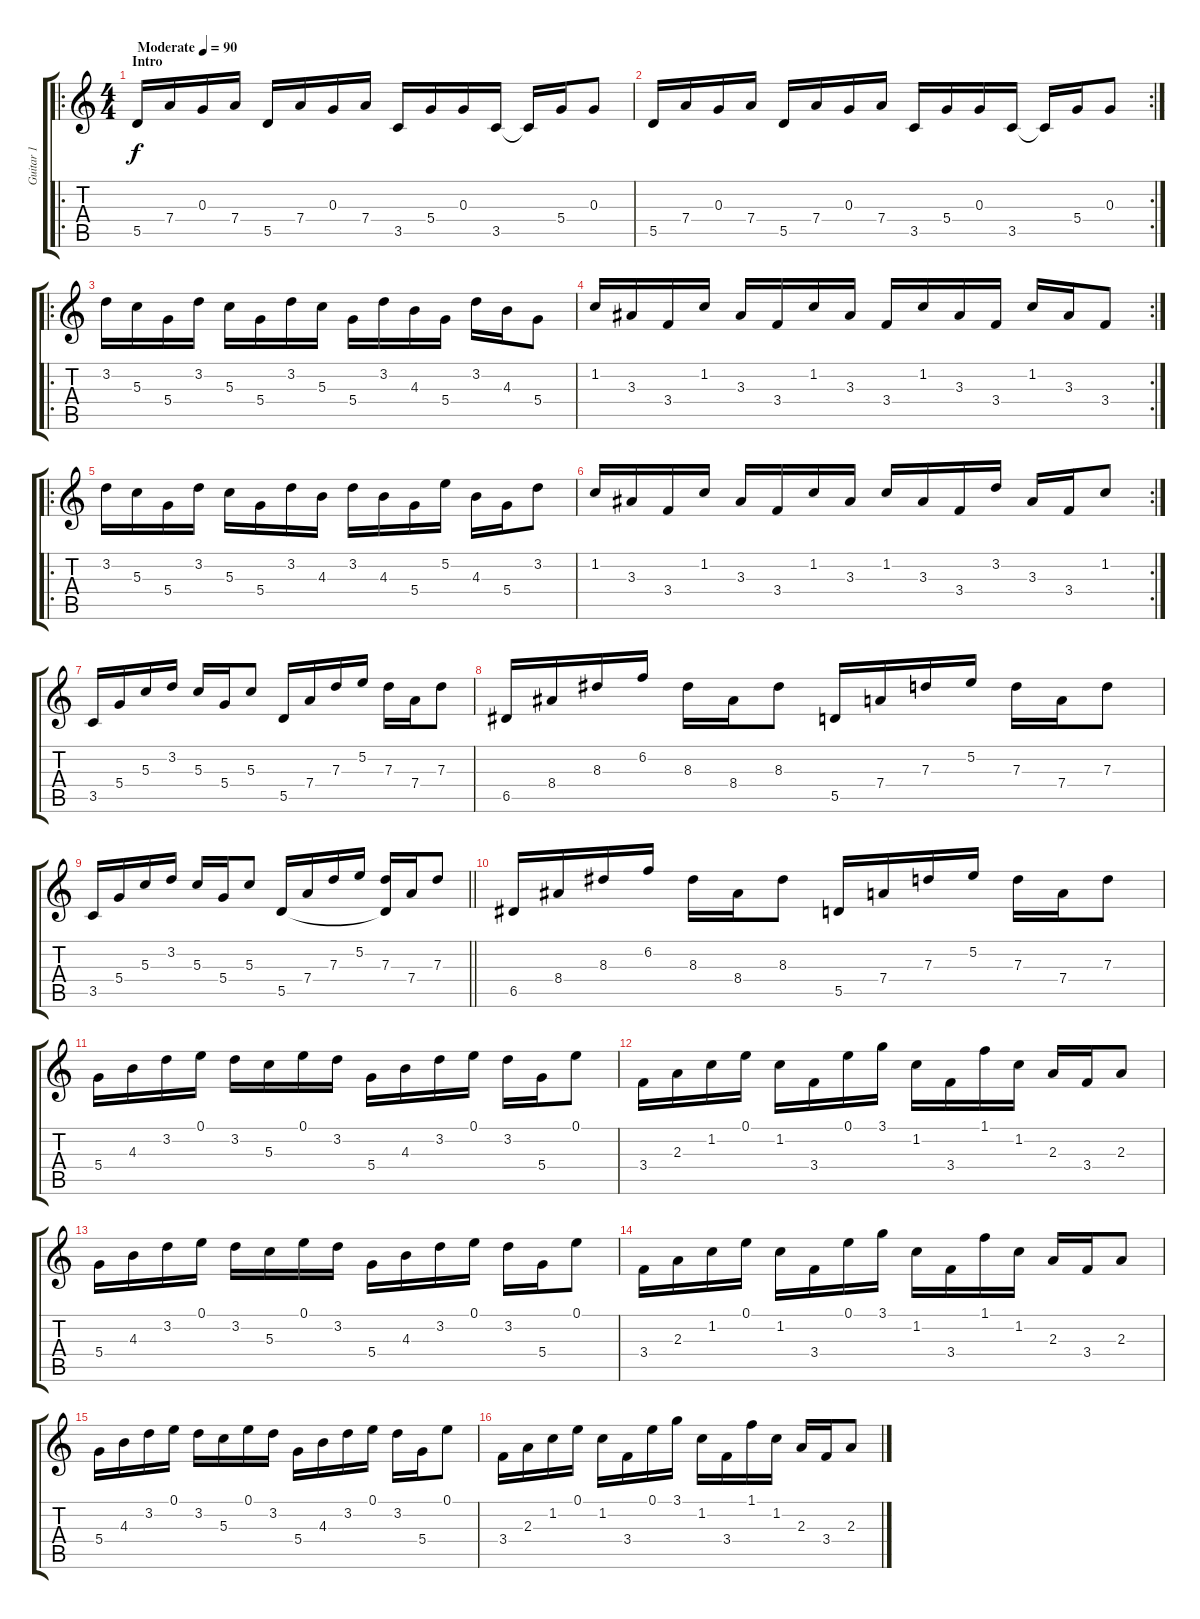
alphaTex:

\track ("Guitar 1" "Guitar 1") {instrument acousticguitarsteel}
\staff {score tabs}
\tuning (E4 B3 G3 D3 A2 E2) {hide}
\ro
\ts (4 4)
\section ("" "Intro")
\tempo (90 "Moderate")
\clef g2
\ks c
5.5.16{dy f instrument acousticguitarsteel} 7.4.16 0.3.16 7.4.16 5.5.16 7.4.16 0.3.16 7.4.16 3.5.16 5.4.16 0.3.16 3.5.16 3.5{t}.16 5.4.16 0.3.8 |
\rc 2
5.5.16 7.4.16 0.3.16 7.4.16 5.5.16 7.4.16 0.3.16 7.4.16 3.5.16 5.4.16 0.3.16 3.5.16 3.5{t}.16 5.4.16 0.3.8 |
\ro
3.2.16 5.3.16 5.4.16 3.2.16 5.3.16 5.4.16 3.2.16 5.3.16 5.4.16 3.2.16 4.3.16 5.4.16 3.2.16 4.3.16 5.4.8 |
\rc 2
1.2.16 3.3.16 3.4.16 1.2.16 3.3.16 3.4.16 1.2.16 3.3.16 3.4.16 1.2.16 3.3.16 3.4.16 1.2.16 3.3.16 3.4.8 |
\ro
3.2.16 5.3.16 5.4.16 3.2.16 5.3.16 5.4.16 3.2.16 4.3.16 3.2.16 4.3.16 5.4.16 5.2.16 4.3.16 5.4.16 3.2.8 |
\rc 2
1.2.16 3.3.16 3.4.16 1.2.16 3.3.16 3.4.16 1.2.16 3.3.16 1.2.16 3.3.16 3.4.16 3.2.16 3.3.16 3.4.16 1.2.8 |
3.5.16 5.4.16 5.3.16 3.2.16 5.3.16 5.4.16 5.3.8 5.5.16 7.4.16 7.3.16 5.2.16 7.3.16 7.4.16 7.3.8 |
6.5.16 8.4.16 8.3.16 6.2.16 8.3.16 8.4.16 8.3.8 5.5.16 7.4.16 7.3.16 5.2.16 7.3.16 7.4.16 7.3.8 |
\barLineRight lightlight
3.5.16 5.4.16 5.3.16 3.2.16 5.3.16 5.4.16 5.3.8 5.5.16 7.4.16 7.3.16 5.2.16 (7.3 5.5{t}).16 7.4.16 7.3.8 |
6.5.16 8.4.16 8.3.16 6.2.16 8.3.16 8.4.16 8.3.8 5.5.16 7.4.16 7.3.16 5.2.16 7.3.16 7.4.16 7.3.8 |
5.4.16 4.3.16 3.2.16 0.1.16 3.2.16 5.3.16 0.1.16 3.2.16 5.4.16 4.3.16 3.2.16 0.1.16 3.2.16 5.4.16 0.1.8 |
3.4.16 2.3.16 1.2.16 0.1.16 1.2.16 3.4.16 0.1.16 3.1.16 1.2.16 3.4.16 1.1.16 1.2.16 2.3.16 3.4.16 2.3.8 |
5.4.16 4.3.16 3.2.16 0.1.16 3.2.16 5.3.16 0.1.16 3.2.16 5.4.16 4.3.16 3.2.16 0.1.16 3.2.16 5.4.16 0.1.8 |
3.4.16 2.3.16 1.2.16 0.1.16 1.2.16 3.4.16 0.1.16 3.1.16 1.2.16 3.4.16 1.1.16 1.2.16 2.3.16 3.4.16 2.3.8 |
5.4.16 4.3.16 3.2.16 0.1.16 3.2.16 5.3.16 0.1.16 3.2.16 5.4.16 4.3.16 3.2.16 0.1.16 3.2.16 5.4.16 0.1.8 |
3.4.16 2.3.16 1.2.16 0.1.16 1.2.16 3.4.16 0.1.16 3.1.16 1.2.16 3.4.16 1.1.16 1.2.16 2.3.16 3.4.16 2.3.8
